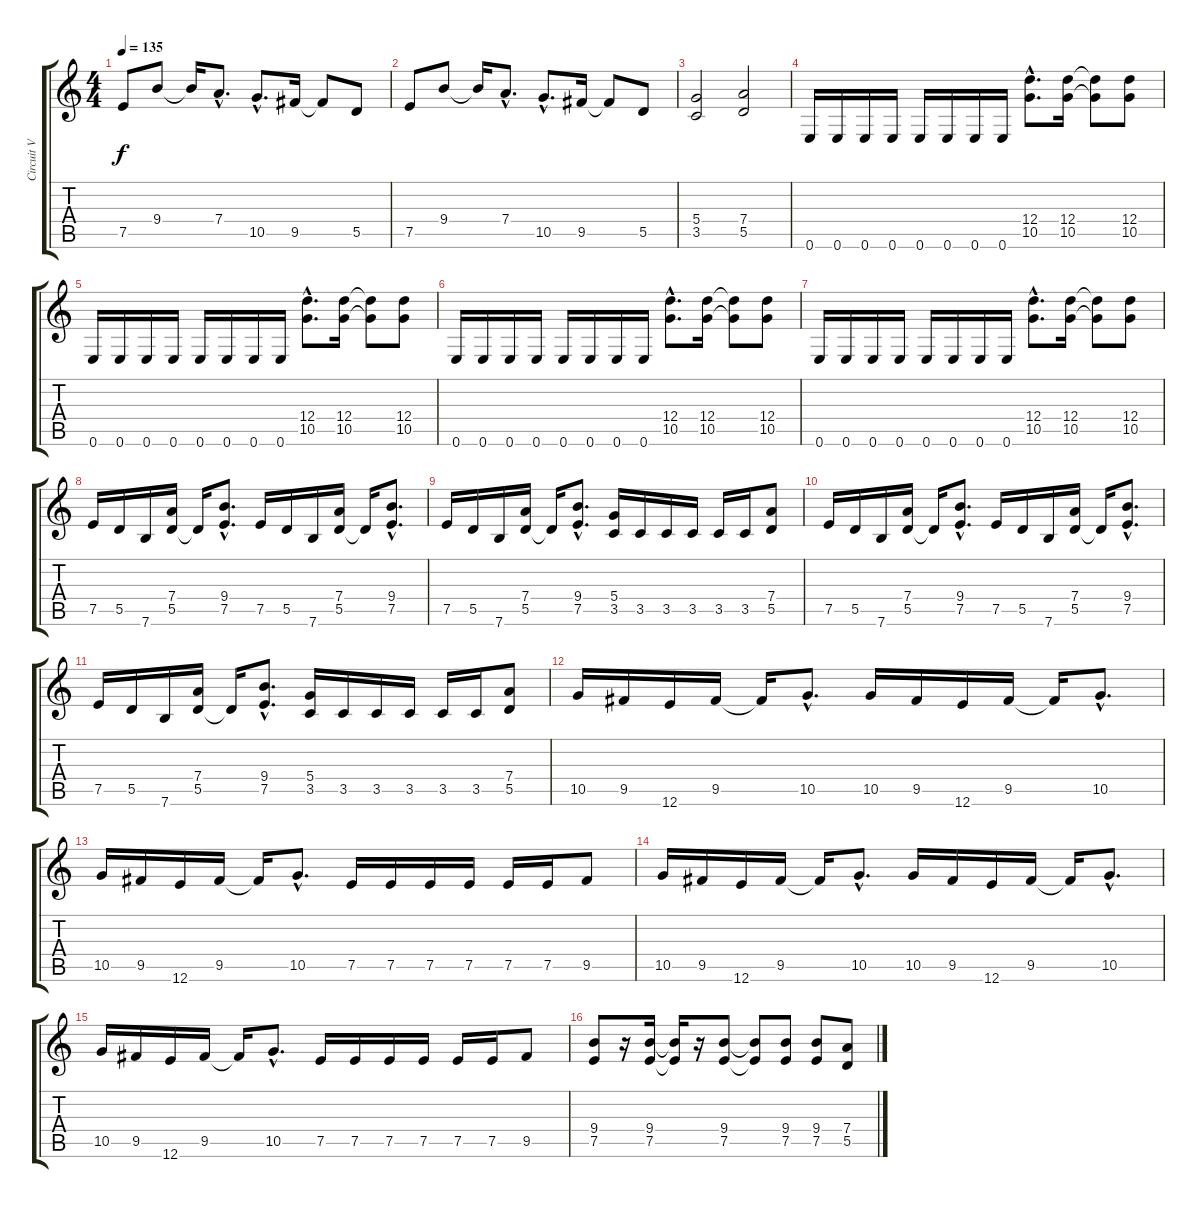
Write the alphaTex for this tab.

\track ("Circuit V Panther" "Circuit V ") {instrument overdrivenguitar}
\staff {score tabs}
\tuning (E4 B3 G3 D3 A2 E2) {hide}
\ts (4 4)
\tempo 135
\clef g2
\ks c
7.5.8{dy f} 9.4.8 9.4{t}.16 7.4{hac}.8{d} 10.5{hac}.8{d} 9.5.16 9.5{t}.8 5.5.8 |
7.5.8 9.4.8 9.4{t}.16 7.4{hac}.8{d} 10.5{hac}.8{d} 9.5.16 9.5{t}.8 5.5.8 |
(5.4 3.5).2 (7.4 5.5).2 |
0.6.16 0.6.16 0.6.16 0.6.16 0.6.16 0.6.16 0.6.16 0.6.16 (12.4{hac} 10.5{hac}).8{d} (12.4 10.5).16 (12.4{t} 10.5{t}).8 (12.4 10.5).8 |
0.6.16 0.6.16 0.6.16 0.6.16 0.6.16 0.6.16 0.6.16 0.6.16 (12.4{hac} 10.5{hac}).8{d} (12.4 10.5).16 (12.4{t} 10.5{t}).8 (12.4 10.5).8 |
0.6.16 0.6.16 0.6.16 0.6.16 0.6.16 0.6.16 0.6.16 0.6.16 (12.4{hac} 10.5{hac}).8{d} (12.4 10.5).16 (12.4{t} 10.5{t}).8 (12.4 10.5).8 |
0.6.16 0.6.16 0.6.16 0.6.16 0.6.16 0.6.16 0.6.16 0.6.16 (12.4{hac} 10.5{hac}).8{d} (12.4 10.5).16 (12.4{t} 10.5{t}).8 (12.4 10.5).8 |
7.5.16 5.5.16 7.6.16 (7.4 5.5).16 5.5{t}.16 (9.4{hac} 7.5{hac}).8{d} 7.5.16 5.5.16 7.6.16 (7.4 5.5).16 5.5{t}.16 (9.4{hac} 7.5{hac}).8{d} |
7.5.16 5.5.16 7.6.16 (7.4 5.5).16 5.5{t}.16 (9.4{hac} 7.5{hac}).8{d} (5.4 3.5).16 3.5.16 3.5.16 3.5.16 3.5.16 3.5.16 (7.4 5.5).8 |
7.5.16 5.5.16 7.6.16 (7.4 5.5).16 5.5{t}.16 (9.4{hac} 7.5{hac}).8{d} 7.5.16 5.5.16 7.6.16 (7.4 5.5).16 5.5{t}.16 (9.4{hac} 7.5{hac}).8{d} |
7.5.16 5.5.16 7.6.16 (7.4 5.5).16 5.5{t}.16 (9.4{hac} 7.5{hac}).8{d} (5.4 3.5).16 3.5.16 3.5.16 3.5.16 3.5.16 3.5.16 (7.4 5.5).8 |
10.5.16 9.5.16 12.6.16 9.5.16 9.5{t}.16 10.5{hac}.8{d} 10.5.16 9.5.16 12.6.16 9.5.16 9.5{t}.16 10.5{hac}.8{d} |
10.5.16 9.5.16 12.6.16 9.5.16 9.5{t}.16 10.5{hac}.8{d} 7.5.16 7.5.16 7.5.16 7.5.16 7.5.16 7.5.16 9.5.8 |
10.5.16 9.5.16 12.6.16 9.5.16 9.5{t}.16 10.5{hac}.8{d} 10.5.16 9.5.16 12.6.16 9.5.16 9.5{t}.16 10.5{hac}.8{d} |
10.5.16 9.5.16 12.6.16 9.5.16 9.5{t}.16 10.5{hac}.8{d} 7.5.16 7.5.16 7.5.16 7.5.16 7.5.16 7.5.16 9.5.8 |
(9.4 7.5).8 r.16 (9.4 7.5).16 (9.4{t} 7.5{t}).16 r.16 (9.4 7.5).8 (9.4{t} 7.5{t}).8 (9.4 7.5).8 (9.4 7.5).8 (7.4 5.5).8
